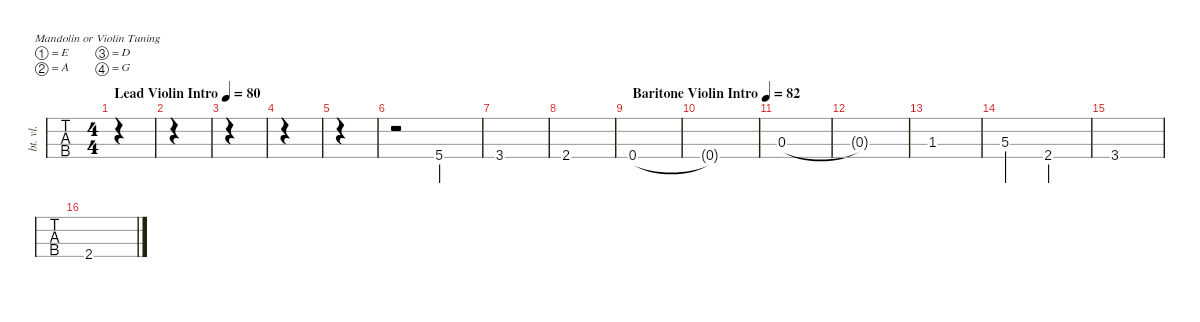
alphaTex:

\defaultSystemsLayout 4
\hideDynamics
\bracketExtendMode nobrackets
\track ("Baritone Violin" "bt. vl.") {instrument violin}
\staff {tabs}
\tuning (E5 A4 D4 G3)
\ts (4 4)
\tempo (80 "Lead Violin Intro")
\clef g2
\ks c
|
|
|
|
|
r.2 5.4.2 |
3.4{acc #}.1{dy mf} |
2.4.1 |
\tempo (82 "Baritone Violin Intro")
0.4.1 |
0.4{t}.1 |
0.3.1 |
0.3{t}.1 |
1.3{acc #}.1 |
5.3.2 2.4.2 |
3.4{acc #}.1 |
2.4.1
